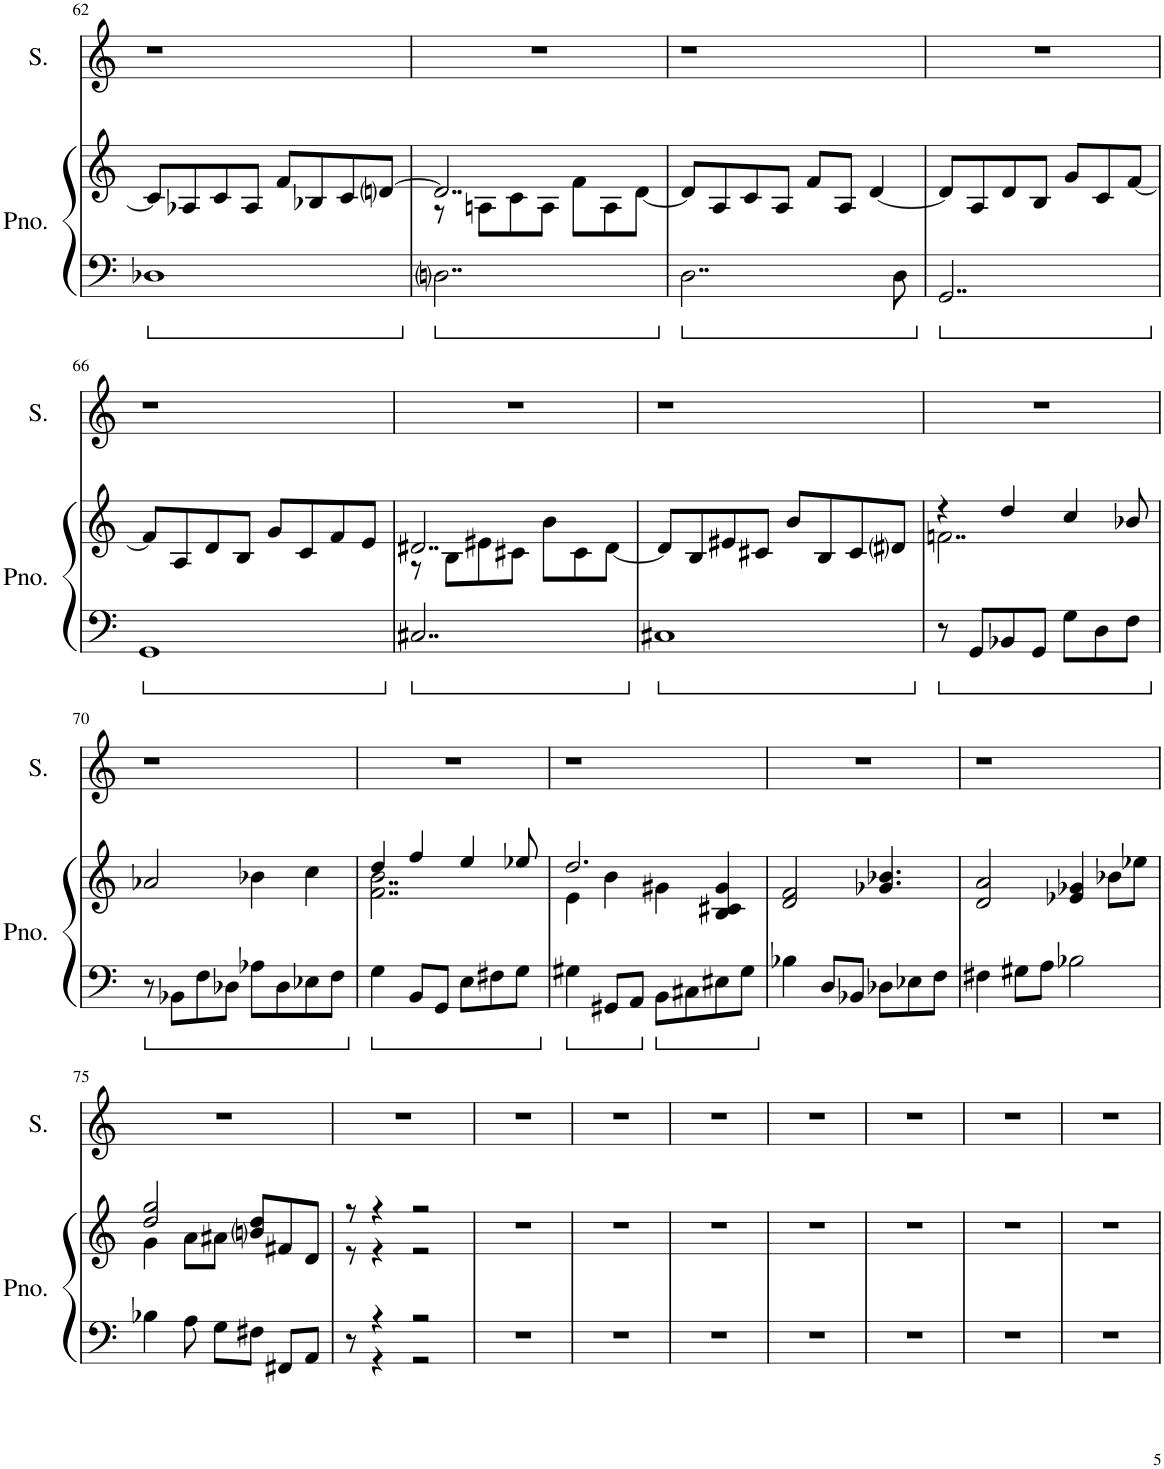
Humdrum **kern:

**kern	**kern	**kern
*part2	*part2	*part1
*staff3	*staff2	*staff1
*I"Piano	*	*I"Soprano
*I'Pno.	*	*I'S.
!!LO:PB:g=z
*clefF4	*clefG2	*clefG2
*k[]	*k[]	*k[]
*M7/8	*M7/8	*M7/8
=62	=62	=62
[2..D-X	8c/L]	2..r
.	8A-X/	.
.	8c/	.
.	8A-/J	.
.	8f/L	.
.	8B-X/	.
.	8c/	.
8ryy	[8dni/J	8ryy
=63	=63	=63
*	*^	*
2..Dni\	2..d/]	8r	2..r
.	.	8An\L	.
.	.	8c\	.
.	.	8A\J	.
.	.	8f\L	.
.	.	8A\	.
.	.	[8d\J	.
8D-]	8ryy	8ryy	8ryy
*	*v	*v	*
=64	=64	=64
2..D\	8d/L]	2..r
.	8A/	.
.	8c/	.
.	8A/J	.
.	8f/L	.
.	8A/J	.
.	[8d/	.
8D\	8ryy	8ryy
=65	=65	=65
2..GG/	8d/L]	2..r
.	8d/_	.
.	8A/	.
.	8d/	.
.	8B/J	.
.	8g/L	.
.	8c/	.
8ryy	[8f/J	8ryy
!!LO:LB:g=z
=66	=66	=66
[2..GG	8f/L]	2..r
.	8A/	.
.	8d/	.
.	8B/J	.
.	8g/L	.
.	8c/	.
.	8f/	.
8ryy	8e/J	8ryy
=67	=67	=67
*	*^	*
2..C#X/	2..d#X/	8r	2..r
.	.	8B\L	.
.	.	8e#X\	.
.	.	8c#X\J	.
.	.	8b\L	.
.	.	8c#\	.
.	.	[8d#\J	.
8GG]	8ryy	8ryy	8ryy
*	*v	*v	*
=68	=68	=68
[2..C#X	8d#/L]	2..r
.	8B/	.
.	8e#X/	.
.	8c#X/J	.
.	8b/L	.
.	8B/	.
.	8c#/	.
8ryy	8d#i/J	8ryy
=69	=69	=69
*	*^	*
8r	4r	2..fn\	2..r
8C#]	.	.	.
8GG/L	4dd/	.	.
8BB-X/	.	.	.
8GG/J	4cc/	.	.
8G\L	.	.	.
8D\	8b-X/	.	.
8F\J	8ryy	8ryy	8ryy
*	*v	*v	*
!!LO:LB:g=z
=70	=70	=70
8r	2a-X/	2..r
8BB-X\L	.	.
8F\	.	.
8D-X\J	.	.
8A-X\L	4b-X\	.
8D-\	.	.
8E-X\	[8cc\	.
8F\J	8ryy	8ryy
=71	=71	=71
*	*^	*
4G\	4dd/	2..f\ 2..b\	2..r
8BB/L	8cc\]	.	.
8GG/J	4ff/	.	.
8E\L	.	.	.
8F#X\	4ee/	.	.
8G\J	.	.	.
8ryy	8ee-X/	8ryy	8ryy
=72	=72	=72	=72
4G#X\	2.dd/	4e\	2..r
8GG#X/L	.	4b\	.
8AA/J	.	.	.
8BB\L	.	4g#X\	.
8C#X\	.	.	.
8E#X\	[8B/ [8c#X/ [8g#/	8ryy	.
8G#\J	8ryy	8ryy	8ryy
*	*v	*v	*
=73	=73	=73
4B-X\	2d/ 2f/	2..r
8D/L	.	.
8BB-X/J	.	.
8D-X\L	8B/] 8c#/] 8g#/]	.
8E-X\	8ryy	.
8F\J	4.g-X/ 4.b-X/	.
4ryy	.	4ryy
=74	=74	=74
4F#X\	2d/ 2a/	2..r
8G#X\L	.	.
8A\J	.	.
[4.B-X\	4e-X/ 4g-X/	.
.	8b-X\L	.
8ryy	8ee-X\J	8ryy
!!LO:LB:g=z
=75	=75	=75
*	*^	*
4B-X\	2dd/ 2gg/	4g\	2..r
8B-\]	.	8a\L	.
8A\	.	8a#X\J	.
8G\L	8bni/ 8dd/L	8ryy	.
8F#X\J	8f#X/	8ryy	.
8FF#X/L	8d/J	8ryy	.
8AA/J	8ryy	8ryy	8ryy
=76	=76	=76	=76
*^	*	*	*
8r	8ryy	8r	8r	2..r
4r	4r	4r	4r	.
2r	2r	2r	2r	.
*v	*v	*	*	*
*	*v	*v	*
=77	=77	=77
2..r	2..r	2..r
=78	=78	=78
2..r	2..r	2..r
=79	=79	=79
2..r	2..r	2..r
=80	=80	=80
2..r	2..r	2..r
=81	=81	=81
2..r	2..r	2..r
=82	=82	=82
2..r	2..r	2..r
=83	=83	=83
2..r	2..r	2..r
=	=	=
*-	*-	*-
